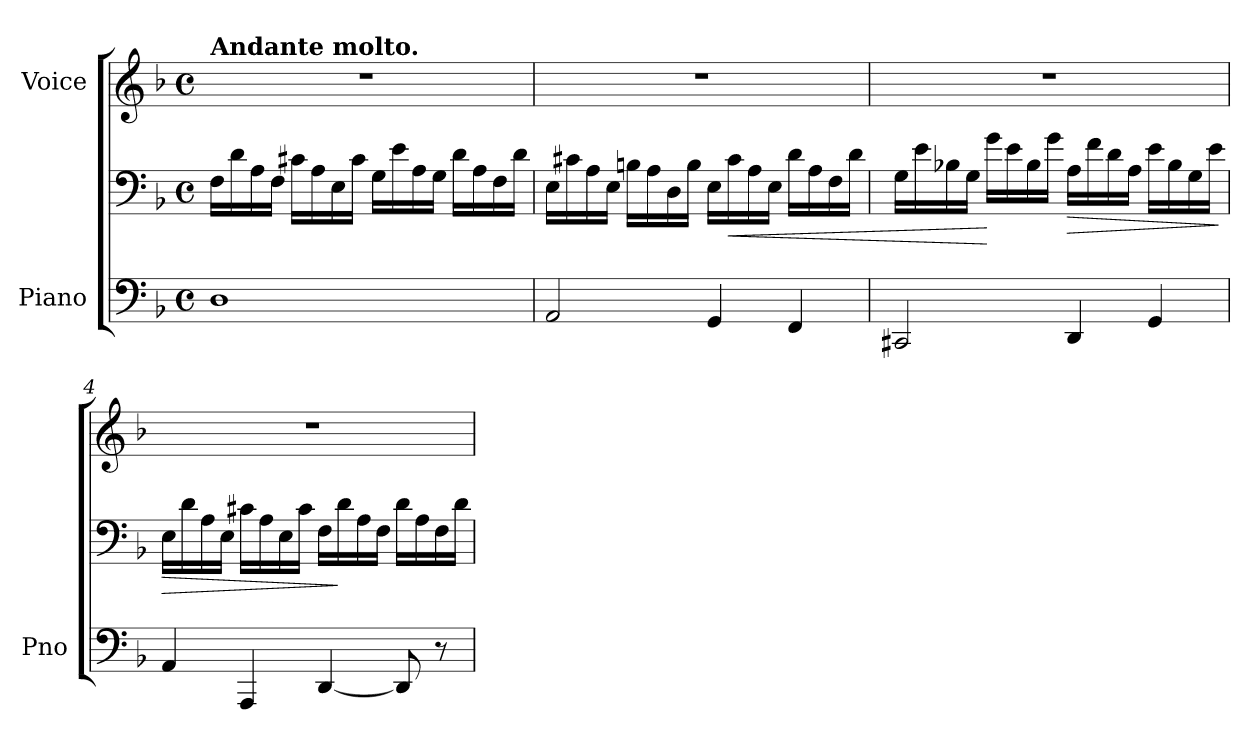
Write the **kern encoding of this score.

**kern	**kern	**dynam	**kern
*part2	*part2	*part2	*part1
*staff3	*staff2	*staff2/3	*staff1
*I"Piano	*	*	*I"Voice
*I'Pno	*	*	*
*clefF4	*clefF4	*	*clefG2
*k[b-]	*k[b-]	*	*k[b-]
*M4/4	*M4/4	*	*M4/4
*met(c)	*met(c)	*	*met(c)
*MM50	*MM50	*	*MM50
=1	=1	=1	=1
!	!	!	!LO:TX:a:B:t=Andante molto.
!	!	!LO:DY:b	!
!	!	!LO:DY:n=1:b	!
1D	16F\LL	p other-dynamics	1r
.	16d\	.	.
.	16A\	.	.
.	16F\JJ	.	.
.	16c#X\LL	.	.
.	16A\	.	.
.	16E\	.	.
.	16c#\JJ	.	.
.	16G\LL	.	.
.	16e\	.	.
.	16A\	.	.
.	16G\JJ	.	.
.	16d\LL	.	.
.	16A\	.	.
.	16F\	.	.
.	16d\JJ	.	.
=2	=2	=2	=2
2AA/	16E\LL	.	1r
.	16c#X\	.	.
.	16A\	.	.
.	16E\JJ	.	.
.	16Bn\LL	.	.
.	16A\	.	.
.	16D\	.	.
.	16B\JJ	.	.
4GG/	16E\LL	.	.
!	!	!LO:HP:b	!
.	16c#\	<	.
.	16A\	.	.
.	16E\JJ	.	.
4FF/	16d\LL	.	.
.	16A\	.	.
.	16F\	.	.
.	16d\JJ	.	.
!!LO:LB:g=z
=3	=3	=3	=3
2CC#X/	16G\LL	.	1r
.	16e\	.	.
.	16B-X\	.	.
.	16G\JJ	.	.
.	16g\LL	[	.
.	16e\	.	.
.	16B-\	.	.
.	16g\JJ	.	.
!	!	!LO:HP:b	!
4DD/	16A\LL	>	.
.	16f\	.	.
.	16d\	.	.
.	16A\JJ	.	.
4GG/	16e\LL	.	.
.	16B-\	.	.
.	16G\	.	.
.	16e\JJ	.	.
.	.	]	.
=4	=4	=4	=4
!	!	!LO:HP:b	!
4AA/	16E\LL	>	1r
.	16d\	.	.
.	16A\	.	.
.	16E\JJ	.	.
4AAA/	16c#X\LL	.	.
.	16A\	.	.
.	16E\	.	.
.	16c#\JJ	.	.
[4DD/	16F\LL	.	.
.	16d\	]	.
.	16A\	.	.
.	16F\JJ	.	.
8DD/]	16d\LL	.	.
.	16A\	.	.
8r	16F\	.	.
.	16d\JJ	.	.
=	=	=	=
*-	*-	*-	*-
